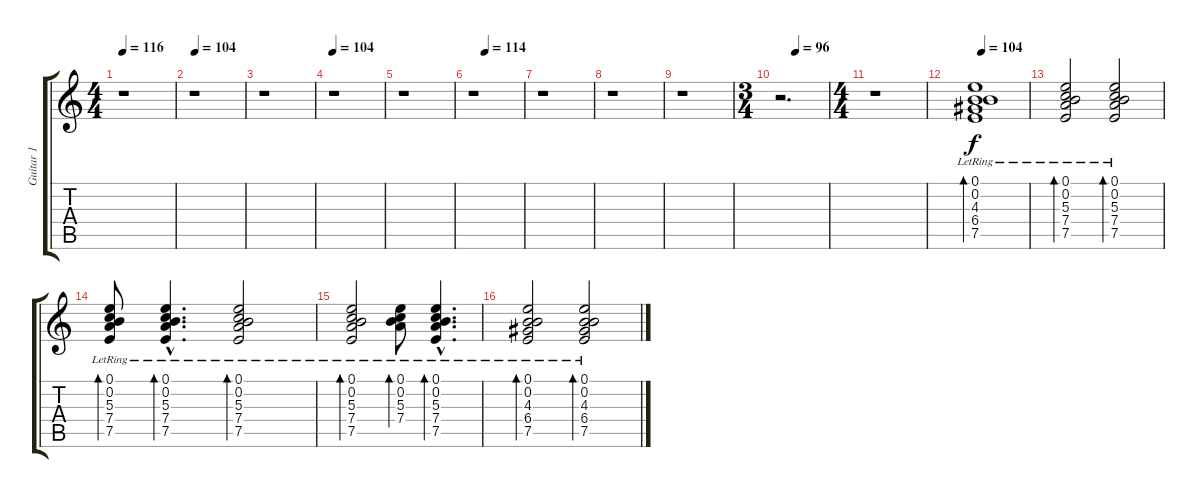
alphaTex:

\track ("Guitar 1" "Guitar 1") {instrument acousticguitarnylon}
\staff {score tabs}
\tuning (E4 B3 G3 D3 A2 E2) {hide}
\ts (4 4)
\tempo 116
\clef g2
\ks c
r.1{dy f} |
\tempo (104 0.03125)
r.1 |
r.1 |
\tempo 104
r.1 |
r.1 |
\tempo (114 0.25)
r.1 |
r.1 |
r.1 |
r.1 |
\ts (3 4)
\tempo (96 0.3333333333333333)
r.2{d} |
\ts (4 4)
r.1 |
\tempo 104
(0.1{lr} 0.2{lr} 4.3{lr} 6.4{lr} 7.5{lr}).1{bd 120 volume 12} |
(0.1{lr} 0.2{lr} 5.3{lr} 7.4{lr} 7.5{lr}).2{bd 30} (0.1{lr} 0.2{lr} 5.3{lr} 7.4{lr} 7.5{lr}).2{bd 30} |
(0.1{lr} 0.2{lr} 5.3{lr} 7.4{lr} 7.5{lr}).8{bd 30} (0.1{hac lr} 0.2{hac lr} 5.3{hac lr} 7.4{hac lr} 7.5{hac lr}).4{d bd 30} (0.1{lr} 0.2{lr} 5.3{lr} 7.4{lr} 7.5{lr}).2{bd 30} |
(0.1{lr} 0.2{lr} 5.3{lr} 7.4{lr} 7.5{lr}).2{bd 30} (0.1{lr} 0.2{lr} 5.3{lr} 7.4{lr}).8{bd 30} (0.1{hac lr} 0.2{hac lr} 5.3{hac lr} 7.4{hac lr} 7.5{hac lr}).4{d bd 30} |
(0.1{lr} 0.2{lr} 4.3{lr} 6.4{lr} 7.5{lr}).2{bd 120} (0.1{lr} 0.2{lr} 4.3{lr} 6.4{lr} 7.5{lr}).2{bd 30}
